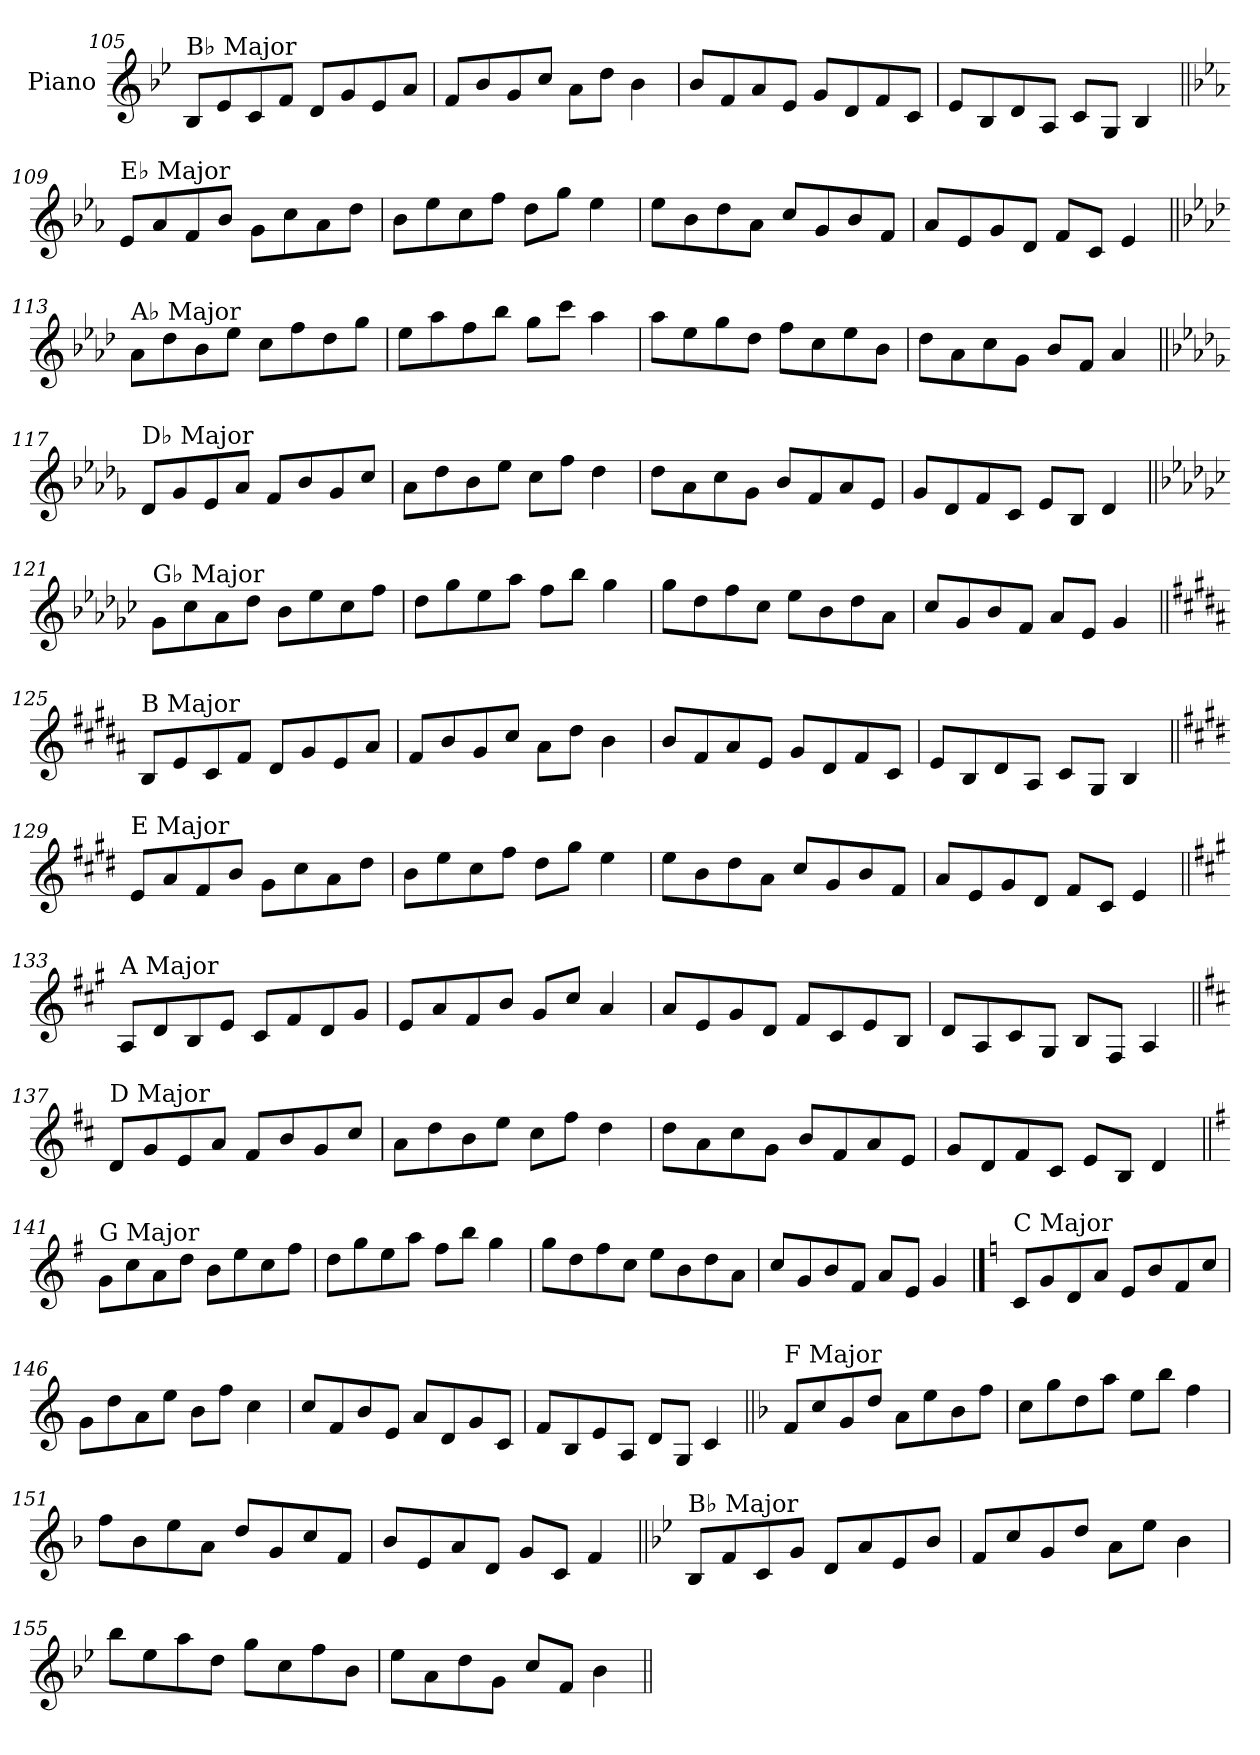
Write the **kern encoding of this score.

**kern
*part1
*staff1
*I"Piano
*I'Pno.
!!LO:LB:g=z
*clefG2
*k[b-e-]
=105
!LO:TX:a:t=B♭ Major
8B-/L
8e-/
8c/
8f/J
8d/L
8g/
8e-/
8a/J
=106
8f/L
8b-/
8g/
8cc/J
8a\L
8dd\J
4b-\
=107
8b-/L
8f/
8a/
8e-/J
8g/L
8d/
8f/
8c/J
=108
8e-/L
8B-/
8d/
8A/J
8c/L
8G/J
4B-/
!!LO:LB:g=z
=109||
*k[b-e-a-]
!LO:TX:a:t=E♭ Major
8e-/L
8a-/
8f/
8b-/J
8g\L
8cc\
8a-\
8dd\J
=110
8b-\L
8ee-\
8cc\
8ff\J
8dd\L
8gg\J
4ee-\
=111
8ee-\L
8b-\
8dd\
8a-\J
8cc/L
8g/
8b-/
8f/J
=112
8a-/L
8e-/
8g/
8d/J
8f/L
8c/J
4e-/
!!LO:LB:g=z
=113||
*k[b-e-a-d-]
!LO:TX:a:t=A♭ Major
8a-\L
8dd-\
8b-\
8ee-\J
8cc\L
8ff\
8dd-\
8gg\J
=114
8ee-\L
8aa-\
8ff\
8bb-\J
8gg\L
8ccc\J
4aa-\
=115
8aa-\L
8ee-\
8gg\
8dd-\J
8ff\L
8cc\
8ee-\
8b-\J
=116
8dd-\L
8a-\
8cc\
8g\J
8b-/L
8f/J
4a-/
!!LO:LB:g=z
=117||
*k[b-e-a-d-g-]
!LO:TX:a:t=D♭ Major
8d-/L
8g-/
8e-/
8a-/J
8f/L
8b-/
8g-/
8cc/J
=118
8a-\L
8dd-\
8b-\
8ee-\J
8cc\L
8ff\J
4dd-\
=119
8dd-\L
8a-\
8cc\
8g-\J
8b-/L
8f/
8a-/
8e-/J
=120
8g-/L
8d-/
8f/
8c/J
8e-/L
8B-/J
4d-/
!!LO:LB:g=z
=121||
*k[b-e-a-d-g-c-]
!LO:TX:a:t=G♭ Major
8g-\L
8cc-\
8a-\
8dd-\J
8b-\L
8ee-\
8cc-\
8ff\J
=122
8dd-\L
8gg-\
8ee-\
8aa-\J
8ff\L
8bb-\J
4gg-\
=123
8gg-\L
8dd-\
8ff\
8cc-\J
8ee-\L
8b-\
8dd-\
8a-\J
=124
8cc-/L
8g-/
8b-/
8f/J
8a-/L
8e-/J
4g-/
!!LO:LB:g=z
=125||
*k[f#c#g#d#a#]
!LO:TX:a:t=B Major
8B/L
8e/
8c#/
8f#/J
8d#/L
8g#/
8e/
8a#/J
=126
8f#/L
8b/
8g#/
8cc#/J
8a#\L
8dd#\J
4b\
=127
8b/L
8f#/
8a#/
8e/J
8g#/L
8d#/
8f#/
8c#/J
=128
8e/L
8B/
8d#/
8A#/J
8c#/L
8G#/J
4B/
!!LO:LB:g=z
=129||
*k[f#c#g#d#]
!LO:TX:a:t=E Major
8e/L
8a/
8f#/
8b/J
8g#\L
8cc#\
8a\
8dd#\J
=130
8b\L
8ee\
8cc#\
8ff#\J
8dd#\L
8gg#\J
4ee\
=131
8ee\L
8b\
8dd#\
8a\J
8cc#/L
8g#/
8b/
8f#/J
=132
8a/L
8e/
8g#/
8d#/J
8f#/L
8c#/J
4e/
!!LO:LB:g=z
=133||
*k[f#c#g#]
!LO:TX:a:t=A Major
8A/L
8d/
8B/
8e/J
8c#/L
8f#/
8d/
8g#/J
=134
8e/L
8a/
8f#/
8b/J
8g#/L
8cc#/J
4a/
=135
8a/L
8e/
8g#/
8d/J
8f#/L
8c#/
8e/
8B/J
=136
8d/L
8A/
8c#/
8G#/J
8B/L
8F#/J
4A/
!!LO:LB:g=z
=137||
*k[f#c#]
!LO:TX:a:t=D Major
8d/L
8g/
8e/
8a/J
8f#/L
8b/
8g/
8cc#/J
=138
8a\L
8dd\
8b\
8ee\J
8cc#\L
8ff#\J
4dd\
=139
8dd\L
8a\
8cc#\
8g\J
8b/L
8f#/
8a/
8e/J
=140
8g/L
8d/
8f#/
8c#/J
8e/L
8B/J
4d/
!!LO:LB:g=z
=141||
*k[f#]
!LO:TX:a:t=G Major
8g\L
8cc\
8a\
8dd\J
8b\L
8ee\
8cc\
8ff#\J
=142
8dd\L
8gg\
8ee\
8aa\J
8ff#\L
8bb\J
4gg\
=143
8gg\L
8dd\
8ff#\
8cc\J
8ee\L
8b\
8dd\
8a\J
=144
8cc/L
8g/
8b/
8f#/J
8a/L
8e/J
4g/
!!LO:PB:g=z
==145
*k[]
!LO:TX:a:t=C Major
8c/L
8g/
8d/
8a/J
8e/L
8b/
8f/
8cc/J
=146
8g\L
8dd\
8a\
8ee\J
8b\L
8ff\J
4cc\
=147
8cc/L
8f/
8b/
8e/J
8a/L
8d/
8g/
8c/J
=148
8f/L
8B/
8e/
8A/J
8d/L
8G/J
4c/
!!LO:LB:g=z
=149||
*k[b-]
!LO:TX:a:t=F Major
8f/L
8cc/
8g/
8dd/J
8a\L
8ee\
8b-\
8ff\J
=150
8cc\L
8gg\
8dd\
8aa\J
8ee\L
8bb-\J
4ff\
=151
8ff\L
8b-\
8ee\
8a\J
8dd/L
8g/
8cc/
8f/J
=152
8b-/L
8e/
8a/
8d/J
8g/L
8c/J
4f/
!!LO:LB:g=z
=153||
*k[b-e-]
!LO:TX:a:t=B♭ Major
8B-/L
8f/
8c/
8g/J
8d/L
8a/
8e-/
8b-/J
=154
8f/L
8cc/
8g/
8dd/J
8a\L
8ee-\J
4b-\
=155
8bb-\L
8ee-\
8aa\
8dd\J
8gg\L
8cc\
8ff\
8b-\J
=156
8ee-\L
8a\
8dd\
8g\J
8cc/L
8f/J
4b-\
=||
*-
